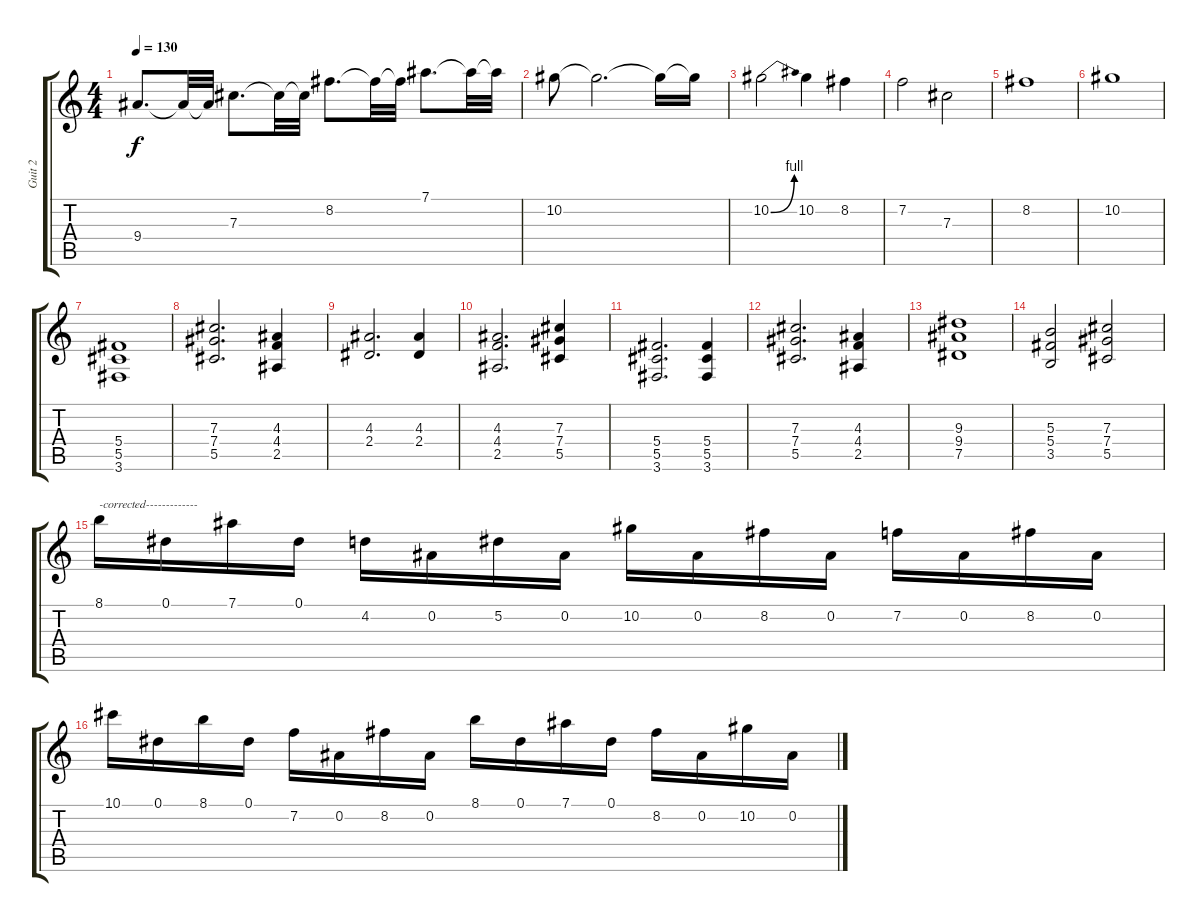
\track ("Guit 2" "Guit 2") {instrument distortionguitar}
\staff {score tabs}
\tuning (Eb4 Bb3 Gb3 Db3 Ab2 Eb2) {hide}
\ts (4 4)
\tempo 130
\clef g2
\ks c
9.4.8{d dy f} 9.4{t}.32 9.4{t}.32 7.3.8{d} 7.3{t}.32 7.3{t}.32 8.2.8{d} 8.2{t}.32 8.2{t}.32 7.1.8{d} 7.1{t}.32 7.1{t}.32 |
10.2.8 10.2{t}.2{d} 10.2{t}.16 10.2{t}.16 |
10.2{be (bend 0 0 60 4)}.2 10.2.4 8.2.4 |
7.2.2 7.3.2 |
8.2.1 |
10.2.1 |
(5.4 5.5 3.6).1 |
(7.3 7.4 5.5).2{d} (4.3 4.4 2.5).4 |
(4.3 2.4).2{d} (4.3 2.4).4 |
(4.3 4.4 2.5).2{d} (7.3 7.4 5.5).4 |
(5.4 5.5 3.6).2{d} (5.4 5.5 3.6).4 |
(7.3 7.4 5.5).2{d} (4.3 4.4 2.5).4 |
(9.3 9.4 7.5).1 |
(5.3 5.4 3.5).2 (7.3 7.4 5.5).2 |
8.1.16{txt "-corrected-------------"} 0.1.16 7.1.16 0.1.16 4.2.16 0.2.16 5.2.16 0.2.16 10.2.16 0.2.16 8.2.16 0.2.16 7.2.16 0.2.16 8.2.16 0.2.16 |
10.1.16 0.1.16 8.1.16 0.1.16 7.2.16 0.2.16 8.2.16 0.2.16 8.1.16 0.1.16 7.1.16 0.1.16 8.2.16 0.2.16 10.2.16 0.2.16
